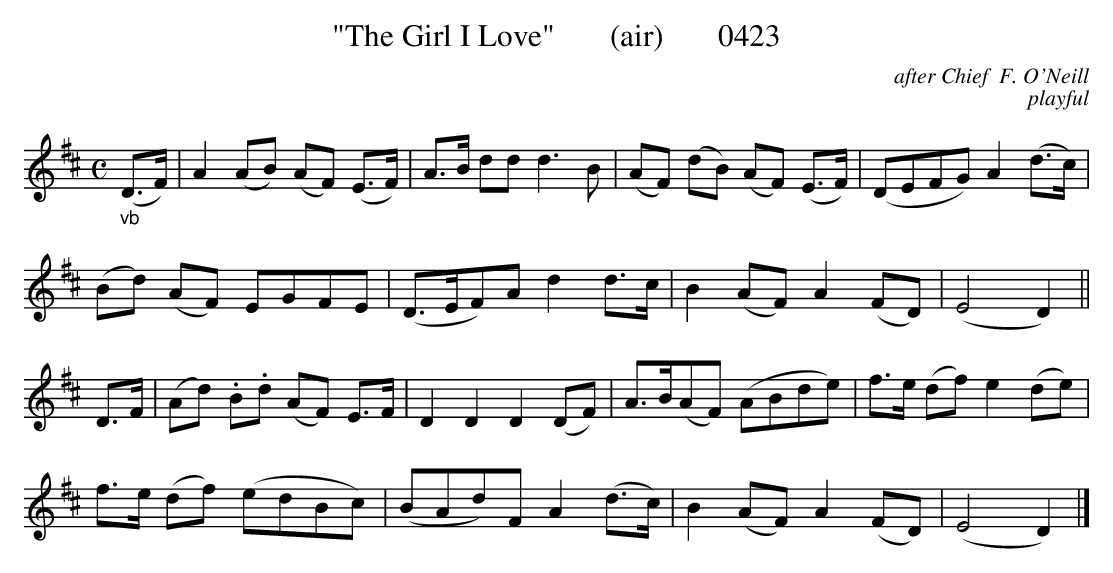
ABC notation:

X:1
T:"The Girl I Love"       (air)       0423
C:after Chief  F. O'Neill
C:playful
M:C
L:1/8
K:D
"_vb"(D3/2F/2)|A2(AB) (AF) (E3/2F/2)|A3/2B/2 dd d3B|(AF) (dB) (AF) (E3/2F/2)|(DEFG) A2(d3/2c/2)|
(Bd) (AF) EGFE|(D3/2E/2F)A d2d3/2c/2|B2(AF) A2(FD)|(E4D2)||
D3/2F/2|(Ad) .B.d (AF) E3/2F/2|D2D2D2(DF)|A3/2B/2(AF) (ABde)|f3/2e/2 (df) e2(de)|
f3/2e/2 (df) (edBc)|(BAd)F A2(d3/2c/2)|B2(AF) A2(FD)|(E4D2)|]
